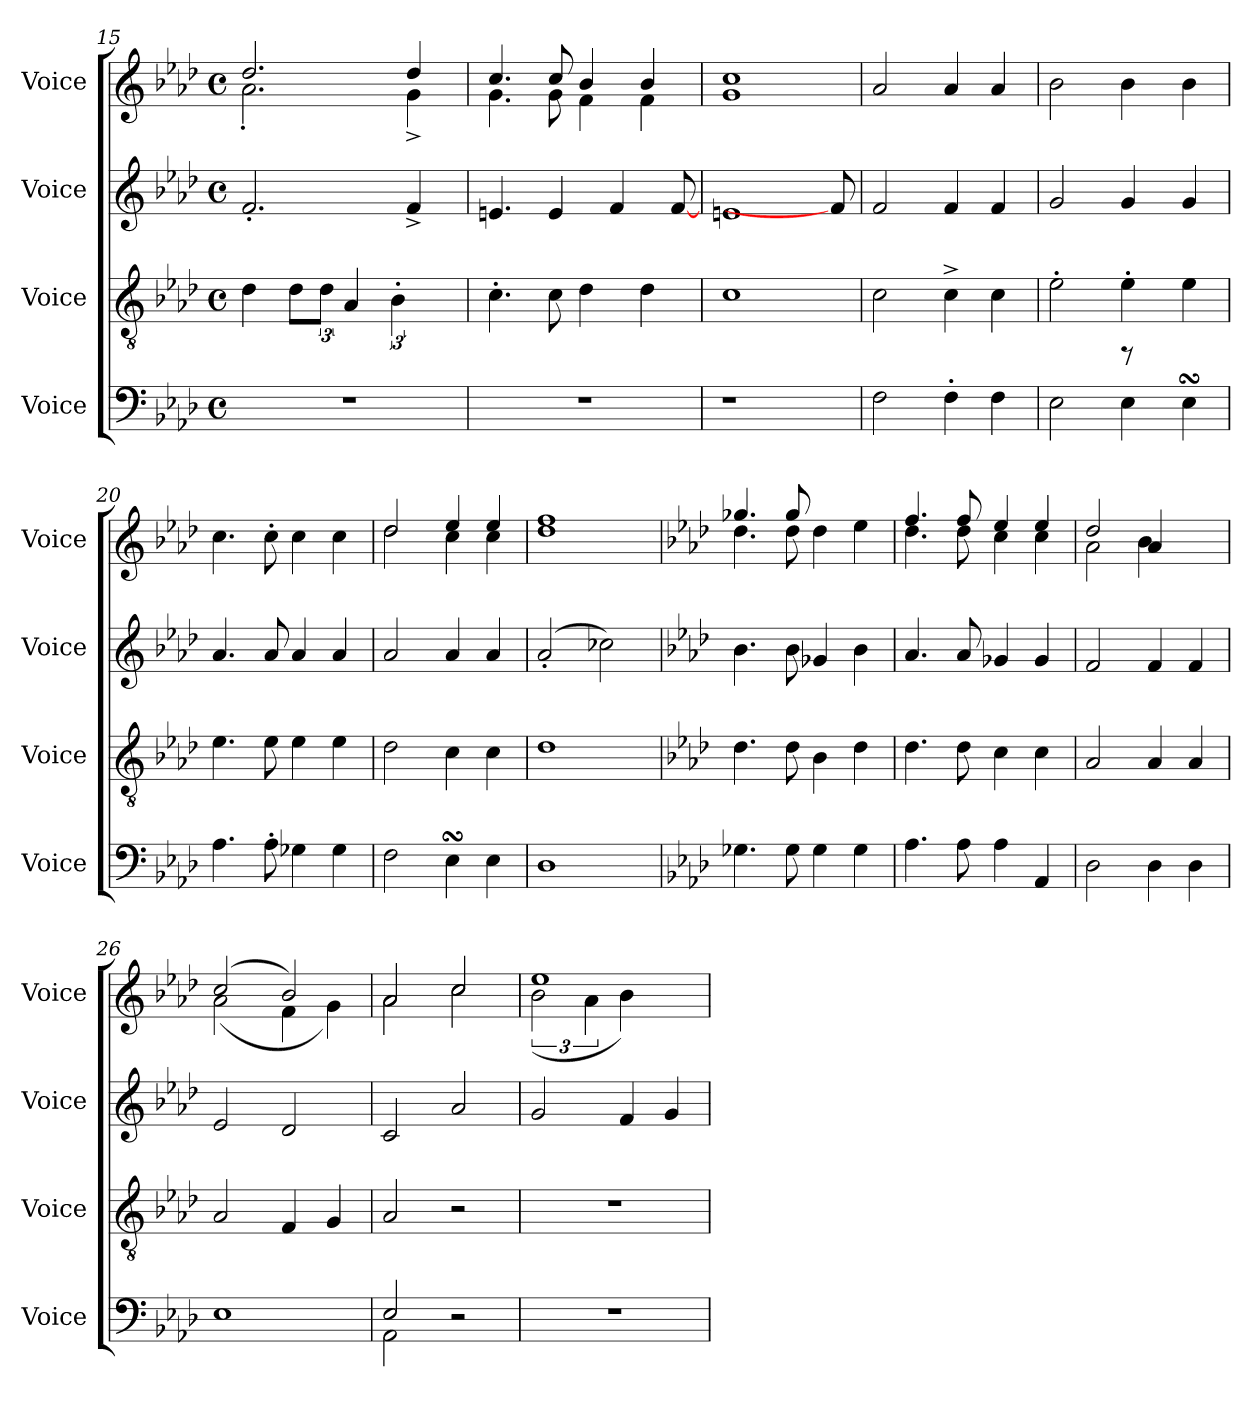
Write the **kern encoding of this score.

**kern	**kern	**kern	**kern
*part4	*part3	*part2	*part1
*staff4	*staff3	*staff2	*staff1
*I"Voice	*I"Voice	*I"Voice	*I"Voice
*I'Voice	*I'Voice	*I'Voice	*I'Voice
*clefF4	*clefGv2	*clefG2	*clefG2
*k[b-e-a-d-]	*k[b-e-a-d-]	*k[b-e-a-d-]	*k[b-e-a-d-]
*M4/4	*M4/4	*M4/4	*M4/4
*met(c)	*met(c)	*met(c)	*met(c)
=15	=15	=15	=15
*	*	*	*^
1rF	4d-\	2.f'</	2.dd-/	2.a-'<\
.	8d-\L	.	.	.
.	12d-\J	.	.	.
.	4A-/	.	.	.
.	6B-'<\	.	.	.
.	.	4f^</	4dd-/	4g^<\
.	8ryy	.	.	.
!!LO:LB:g=z	!!
=16	=16	=16	=16	=16
1rF	4.c'<\	4.en/	4.cc/	4.g\
.	8c\	4e/	8cc/	8g\
.	4d-\	.	4b-/	4f\
.	.	4f/	.	.
.	4d-\	.	4b-/	4f\
.	.	[8f/	.	.
=17	=17	=17	=17	=17
1rF	1c	1en	1cc	1g
8ryy	8ryy	8f/]	8ryy	8ryy
*	*	*	*v	*v
=18	=18	=18	=18
2F\	2c\	2f/	2a-/
4F'<\	4c^<\	4f/	4a-/
4F\	4c\	4f/	4a-/
=19	=19	=19	=19
*	*^	*	*
2E-\	2e-'<\	2ryy	2g/	2b-\
4E-\	4e-'<\	8rEE	4g/	4b-\
.	.	4.ryy	.	.
4E-sSSS\	4e-\	.	4g/	4b-\
*	*v	*v	*	*
=20	=20	=20	=20
4.A-\	4.e-\	4.a-/	4.cc\
8A-'<\	8e-\	8a-/	8cc'<\
4G-X\	4e-\	4a-/	4cc\
4G-\	4e-\	4a-/	4cc\
=21	=21	=21	=21
*	*	*	*^
2F\	2d-\	2a-/	2dd-/	2dd-\
4E-sSSS\	4c\	4a-/	4ee-/	4cc\
4E-\	4c\	4a-/	4ee-/	4cc\
=22	=22	=22	=22	=22
1D-	1d-	(>2a-'>/	1ff	1dd-
.	.	2cc-X\)	.	.
!!LO:PB:g=z	!!
=23	=23	=23	=23	=23
*k[b-e-a-d-]	*k[b-e-a-d-]	*k[b-e-a-d-]	*k[b-e-a-d-]	*
4.G-X\	4.d-\	4.b-\	4.gg-X/	4.dd-\
8G-\	8d-\	8b-\	8gg-/	8dd-\
4G-\	4B-\	4g-X/	2ryy	4dd-\
4G-\	4d-\	4b-\	.	4ee-\
=24	=24	=24	=24	=24
4.A-\	4.d-\	4.a-/	4.ff/	4.dd-\
8A-\	8d-\	8a-/	8ff/	8dd-\
4A-\	4c\	4g-X/	4ee-/	4cc\
4AA-/	4c\	4g-/	4ee-/	4cc\
=25	=25	=25	=25	=25
2D-\	2A-/	2f/	2dd-/	2a-\
4D-\	4A-/	4f/	4a-/	4b-\
4D-\	4A-/	4f/	4ryy	4ryy
=26	=26	=26	=26	=26
1E-	2A-/	2e-/	(>2cc/	(<2a-\
.	4F/	2d-/	2b-/)	4f\
.	4G/	.	.	4g\)
=27	=27	=27	=27	=27
*^	*	*	*	*
2E-/	2AA-\	2A-/	2c/	2a-/	2a-\
2rE	2ryy	2rc	2a-/	2cc/	2cc\
*v	*v	*	*	*	*
=28	=28	=28	=28	=28
1rF	1rd	2g/	1ee-	(<3b-\
.	.	.	.	6a-\
.	.	4f/	.	4b-\)
.	.	4g/	.	4ryy
*	*	*	*v	*v
=	=	=	=
*-	*-	*-	*-
